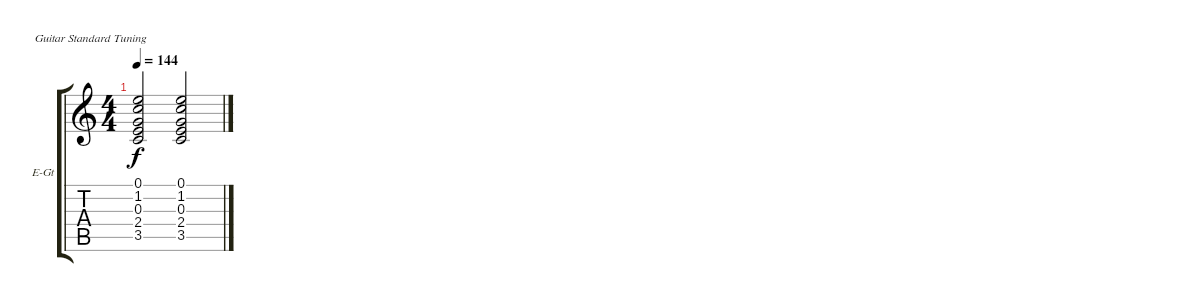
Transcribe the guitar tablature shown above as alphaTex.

\bracketExtendMode groupsimilarinstruments
\firstSystemTrackNameOrientation horizontal
\otherSystemsTrackNameOrientation horizontal
\track ("Guitar (Gilmour)" "E-Gt") {multiBarRest instrument electricguitarjazz}
\staff {score tabs}
\tuning (E4 B3 G3 D3 A2 E2)
\ts (4 4)
\tempo 144
\clef g2
\ks c
(0.1 1.2 0.3 2.4 3.5).2{dy f} (0.1 1.2 0.3 2.4 3.5).2
